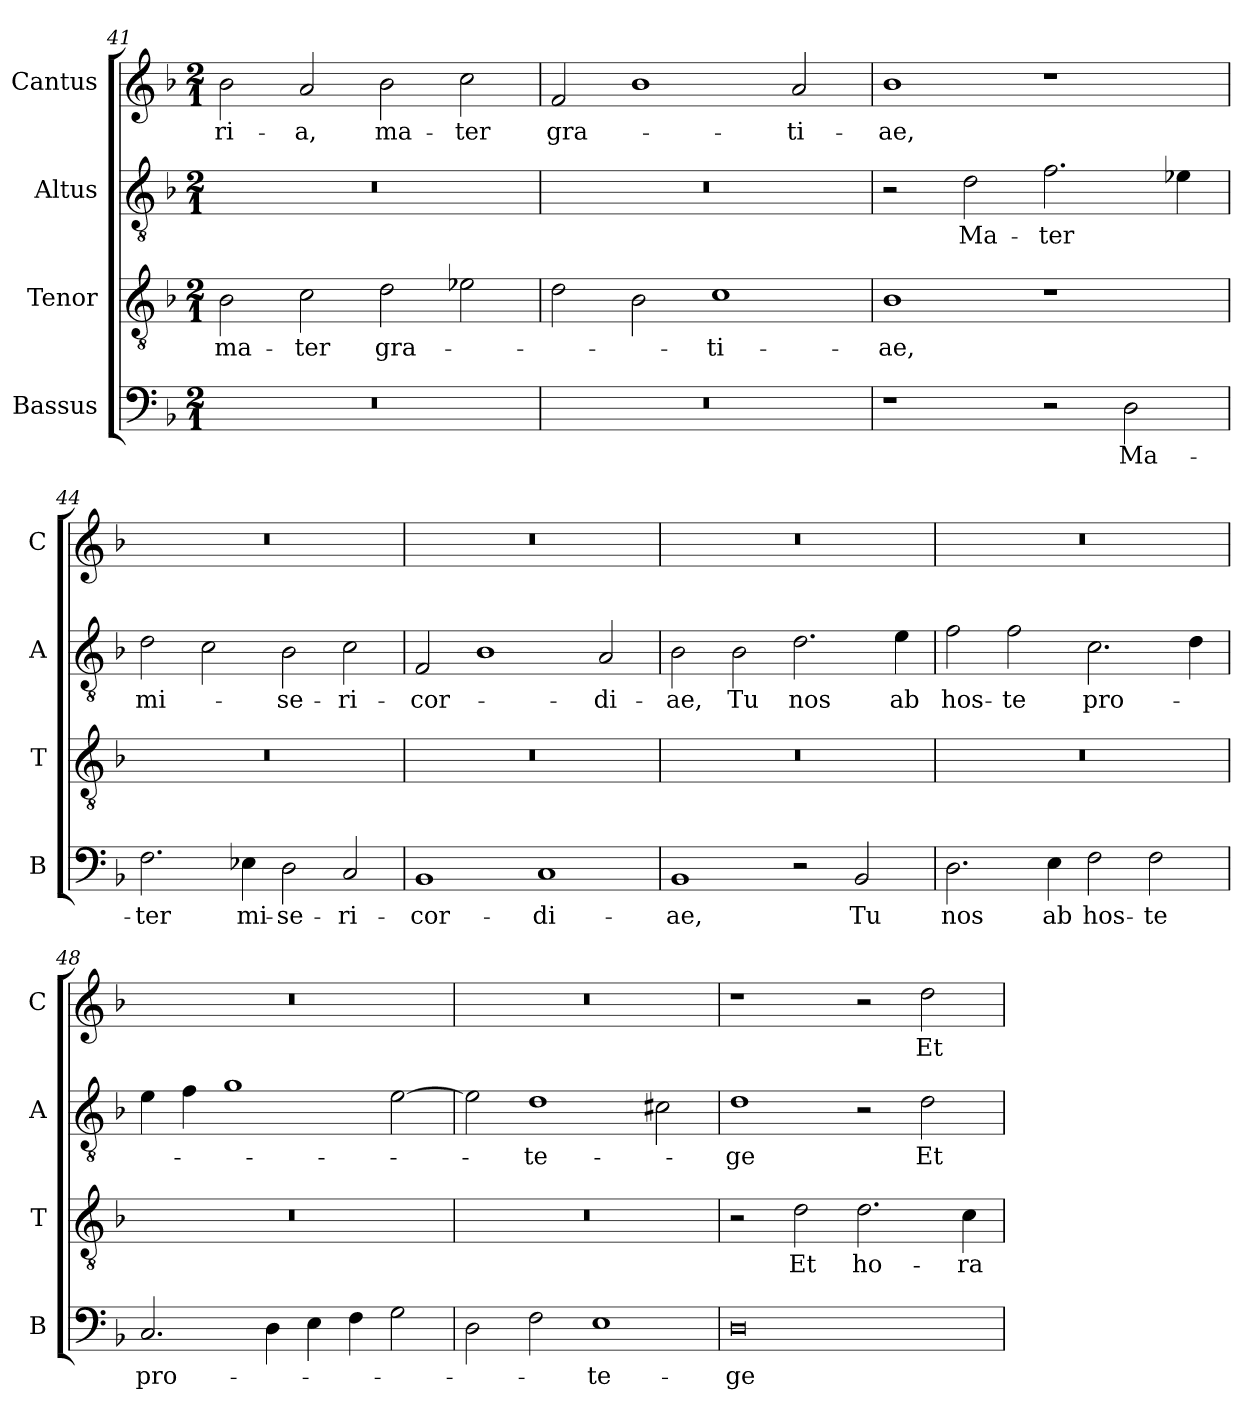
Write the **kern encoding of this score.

**kern	**text	**kern	**text	**kern	**text	**kern	**text
*part4	*part4	*part3	*part3	*part2	*part2	*part1	*part1
*staff4	*staff4	*staff3	*staff3	*staff2	*staff2	*staff1	*staff1
*I"Bassus	*	*I"Tenor	*	*I"Altus	*	*I"Cantus	*
*I'B	*	*I'T	*	*I'A	*	*I'C	*
*clefF4	*	*clefGv2	*	*clefGv2	*	*clefG2	*
*k[b-]	*	*k[b-]	*	*k[b-]	*	*k[b-]	*
*F:	*	*F:	*	*F:	*	*F:	*
*M2/1	*	*M2/1	*	*M2/1	*	*M2/1	*
=41	=41	=41	=41	=41	=41	=41	=41
0r	.	2B-	ma-	0r	.	2b-	-ri-
.	.	2c	-ter	.	.	2a	-a,
.	.	2d	gra-	.	.	2b-	ma-
.	.	2e-X	.	.	.	2cc	-ter
!!LO:LB:g=z
=42	=42	=42	=42	=42	=42	=42	=42
0r	.	2d	.	0r	.	2f	gra-
.	.	2B-	.	.	.	1b-	.
.	.	1c	-ti-	.	.	.	.
.	.	.	.	.	.	2a	-ti-
=43	=43	=43	=43	=43	=43	=43	=43
1r	.	1B-	-ae,	2r	.	1b-	-ae,
.	.	.	.	2d	Ma-	.	.
2r	.	1r	.	2.f	-ter	1r	.
2D	Ma-	.	.	.	.	.	.
.	.	.	.	4e-X	.	.	.
=44	=44	=44	=44	=44	=44	=44	=44
2.F	-ter	0r	.	2d	mi-	0r	.
.	.	.	.	2c	.	.	.
4E-X	mi-	.	.	.	.	.	.
2D	-se-	.	.	2B-	-se-	.	.
2C	-ri-	.	.	2c	-ri-	.	.
=45	=45	=45	=45	=45	=45	=45	=45
1BB-	-cor-	0r	.	2F	-cor-	0r	.
.	.	.	.	1B-	.	.	.
1C	-di-	.	.	.	.	.	.
.	.	.	.	2A	-di-	.	.
!!LO:LB:g=z
=46	=46	=46	=46	=46	=46	=46	=46
1BB-	-ae,	0r	.	2B-	-ae,	0r	.
.	.	.	.	2B-	Tu	.	.
2r	.	.	.	2.d	nos	.	.
2BB-	Tu	.	.	.	.	.	.
.	.	.	.	4e	ab	.	.
=47	=47	=47	=47	=47	=47	=47	=47
2.D	nos	0r	.	2f	hos-	0r	.
.	.	.	.	2f	-te	.	.
4E	ab	.	.	.	.	.	.
2F	hos-	.	.	2.c	pro-	.	.
2F	-te	.	.	.	.	.	.
.	.	.	.	4d	.	.	.
=48	=48	=48	=48	=48	=48	=48	=48
2.C	pro-	0r	.	4e	.	0r	.
.	.	.	.	4f	.	.	.
.	.	.	.	1g	.	.	.
4D	.	.	.	.	.	.	.
4E	.	.	.	.	.	.	.
4F	.	.	.	.	.	.	.
2G	.	.	.	[2e	.	.	.
!!LO:LB:g=z
=49	=49	=49	=49	=49	=49	=49	=49
2D	.	0r	.	2e]	.	0r	.
2F	.	.	.	1d	-te-	.	.
1E	-te-	.	.	.	.	.	.
.	.	.	.	2c#X	.	.	.
=50	=50	=50	=50	=50	=50	=50	=50
0D	-ge	2r	.	1d	-ge	1r	.
.	.	2d	Et	.	.	.	.
.	.	2.d	ho-	2r	.	2r	.
.	.	.	.	2d	Et	2dd	Et
.	.	4c	-ra	.	.	.	.
=	=	=	=	=	=	=	=
*-	*-	*-	*-	*-	*-	*-	*-
